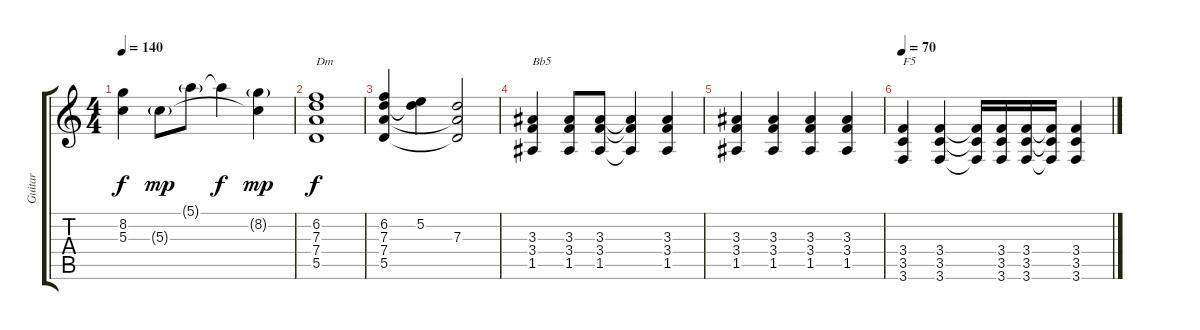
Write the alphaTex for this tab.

\track ("Guitar" "Guitar") {instrument overdrivenguitar}
\staff {score tabs}
\tuning (E4 B3 G3 D3 A2 D2) {hide}
\ts (4 4)
\tempo 140
\clef g2
\ks c
(8.2{t} 5.3{t}).4{dy f} 5.3{g}.8{dy mp} 5.1{g}.8 5.1{t}.4{dy f} (8.2{g} 5.3{t}).4{dy mp} |
(6.2 7.3 7.4 5.5).1{txt "Dm" dy f} |
(6.2 7.3 7.4 5.5).4 (5.2 7.3{t}).4 (7.3 7.4{t} 5.5{t}).2 |
(3.3 3.4 1.5).4{txt "Bb5"} (3.3 3.4 1.5).8 (3.3 3.4 1.5).8 (3.3{t} 3.4{t} 1.5{t}).4 (3.3 3.4 1.5).4 |
(3.3 3.4 1.5).4 (3.3 3.4 1.5).4 (3.3 3.4 1.5).4 (3.3 3.4 1.5).4 |
\tempo 70
(3.4 3.5 3.6).4{txt "F5"} (3.4 3.5 3.6).4 (3.4{t} 3.5{t} 3.6{t}).16 (3.4 3.5 3.6).16 (3.4 3.5 3.6).16 (3.4{t} 3.5{t} 3.6{t}).16 (3.4 3.5 3.6).4
